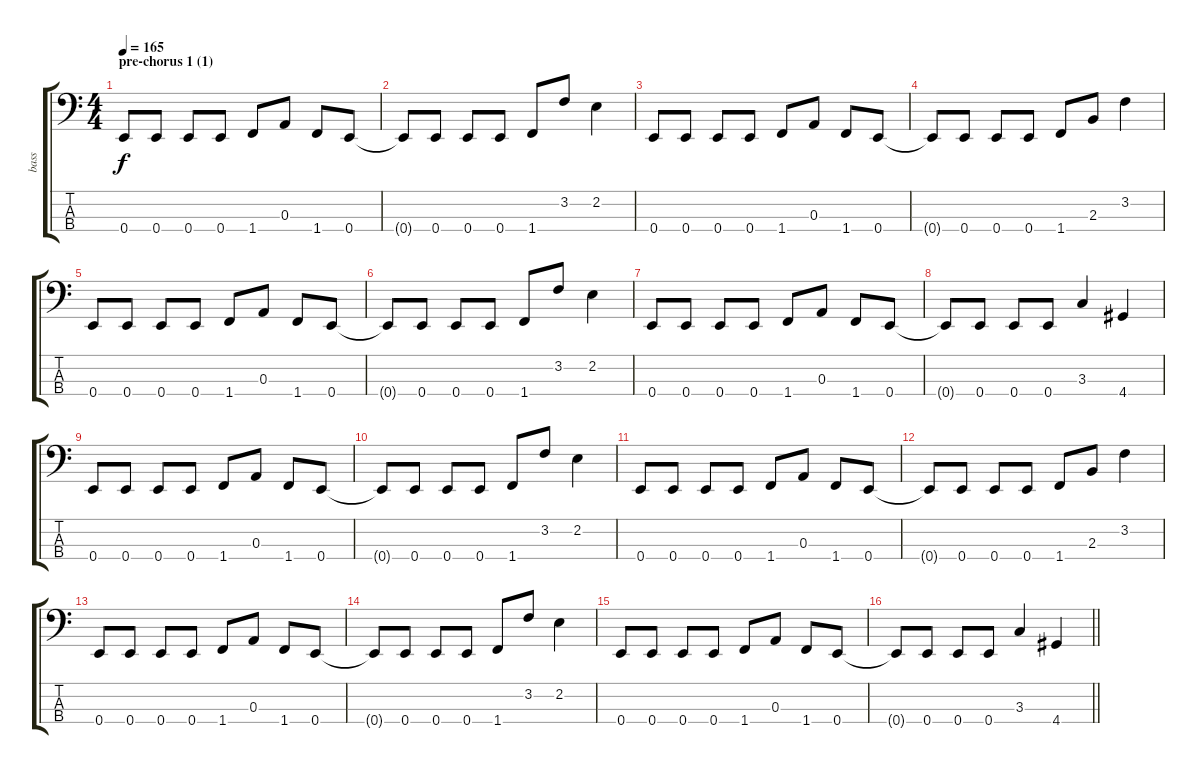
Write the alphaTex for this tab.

\track ("bass" "bass") {instrument electricbassfinger}
\staff {score tabs}
\tuning (G2 D2 A1 E1) {hide}
\ts (4 4)
\section ("" "pre-chorus 1 (1)")
\tempo 165
\clef f4
\ks c
0.4.8{dy f} 0.4.8 0.4.8 0.4.8 1.4.8 0.3.8 1.4.8 0.4.8 |
0.4{t}.8 0.4.8 0.4.8 0.4.8 1.4.8 3.2.8 2.2.4 |
0.4.8 0.4.8 0.4.8 0.4.8 1.4.8 0.3.8 1.4.8 0.4.8 |
0.4{t}.8 0.4.8 0.4.8 0.4.8 1.4.8 2.3.8 3.2.4 |
0.4.8 0.4.8 0.4.8 0.4.8 1.4.8 0.3.8 1.4.8 0.4.8 |
0.4{t}.8 0.4.8 0.4.8 0.4.8 1.4.8 3.2.8 2.2.4 |
0.4.8 0.4.8 0.4.8 0.4.8 1.4.8 0.3.8 1.4.8 0.4.8 |
0.4{t}.8 0.4.8 0.4.8 0.4.8 3.3.4 4.4.4 |
0.4.8 0.4.8 0.4.8 0.4.8 1.4.8 0.3.8 1.4.8 0.4.8 |
0.4{t}.8 0.4.8 0.4.8 0.4.8 1.4.8 3.2.8 2.2.4 |
0.4.8 0.4.8 0.4.8 0.4.8 1.4.8 0.3.8 1.4.8 0.4.8 |
0.4{t}.8 0.4.8 0.4.8 0.4.8 1.4.8 2.3.8 3.2.4 |
0.4.8 0.4.8 0.4.8 0.4.8 1.4.8 0.3.8 1.4.8 0.4.8 |
0.4{t}.8 0.4.8 0.4.8 0.4.8 1.4.8 3.2.8 2.2.4 |
0.4.8 0.4.8 0.4.8 0.4.8 1.4.8 0.3.8 1.4.8 0.4.8 |
\barLineRight lightlight
0.4{t}.8 0.4.8 0.4.8 0.4.8 3.3.4 4.4.4
